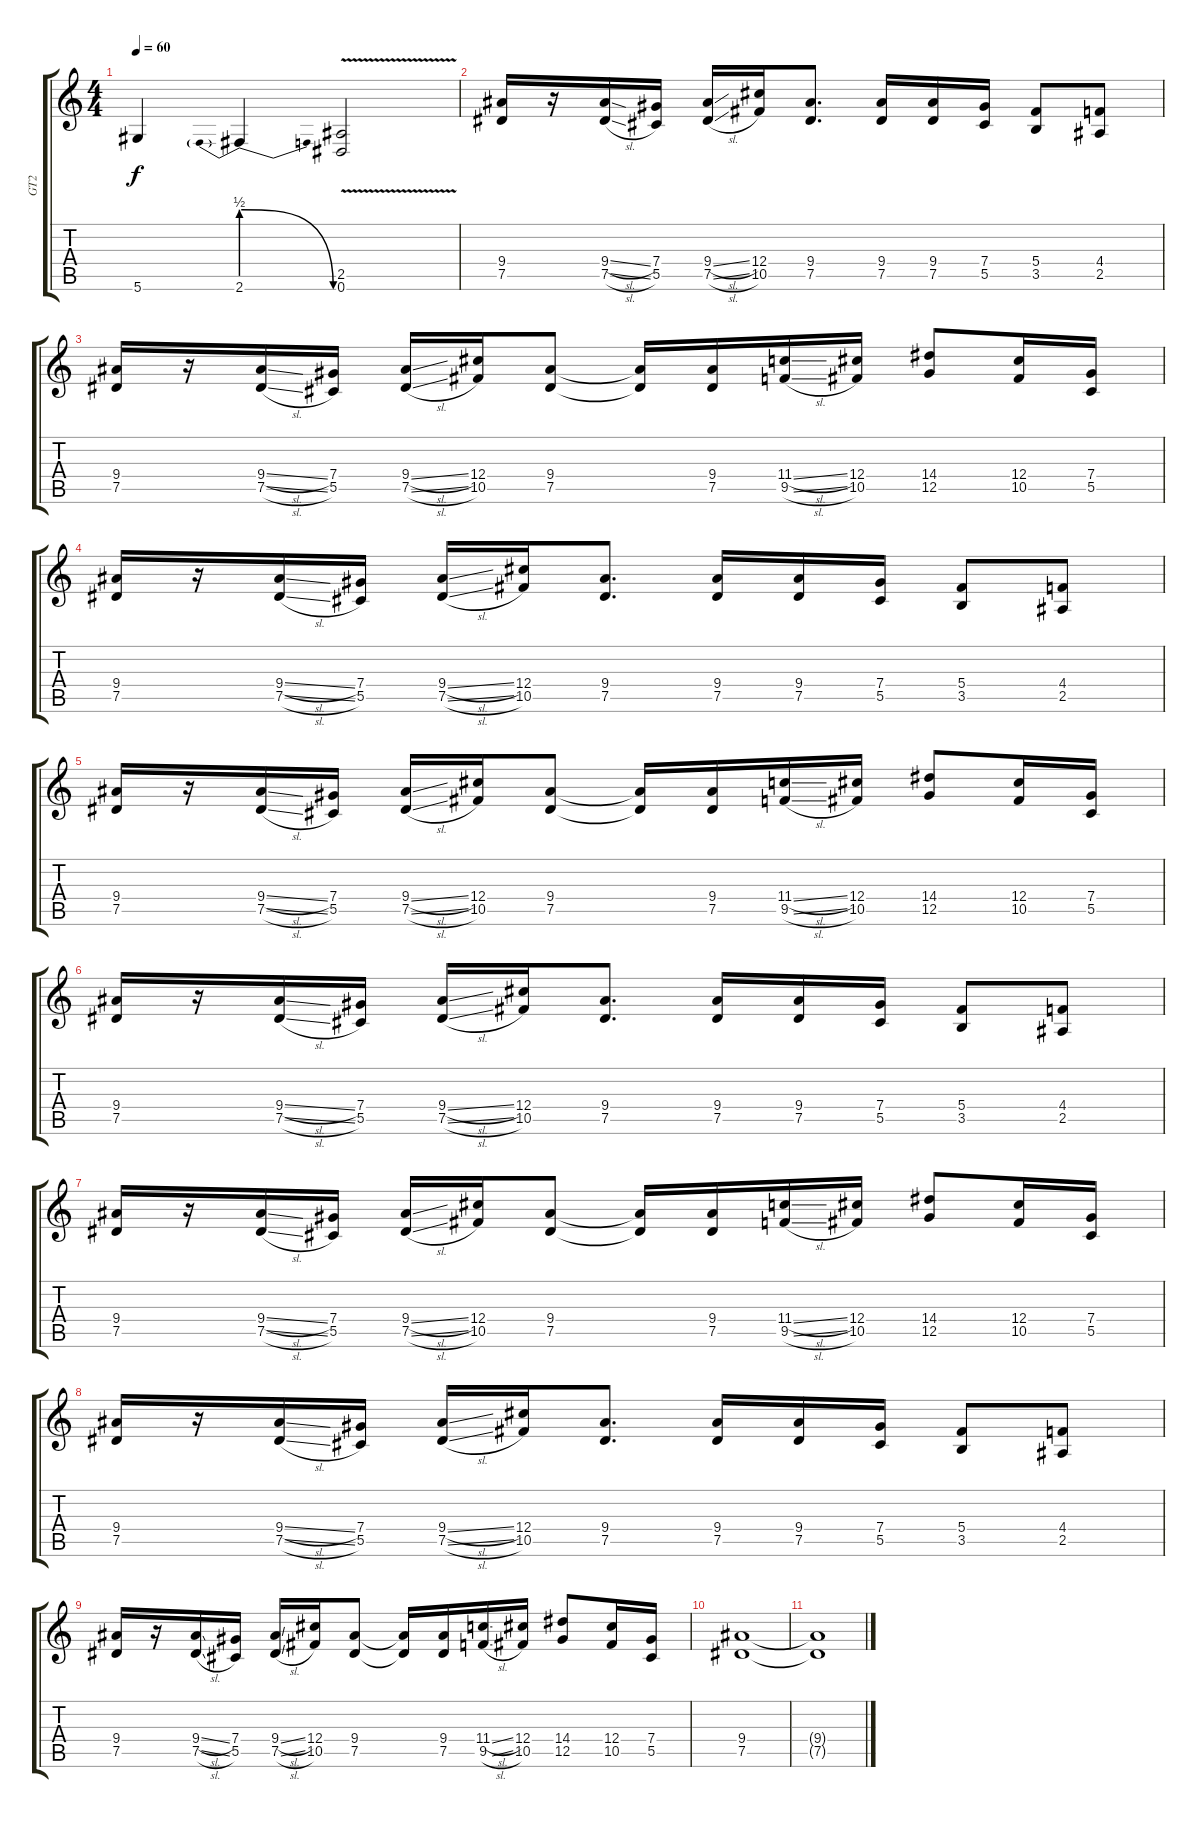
\track ("GT2" "GT2") {instrument overdrivenguitar}
\staff {score tabs}
\tuning (Eb4 Bb3 Gb3 Db3 Ab2 Eb2) {hide}
\ts (4 4)
\tempo 60
\clef g2
\ks c
5.6.4{dy f} 2.6{be (prebendrelease 0 2 60 0)}.4 (2.5 0.6{v}).2 |
(9.4 7.5).16 r.16 (9.4{sl} 7.5{sl}).16 (7.4 5.5).16 (9.4{sl} 7.5{sl}).16 (12.4 10.5).16 (9.4 7.5).8{d} (9.4 7.5).16 (9.4 7.5).16 (7.4 5.5).16 (5.4 3.5).8 (4.4 2.5).8 |
(9.4 7.5).16 r.16 (9.4{sl} 7.5{sl}).16 (7.4 5.5).16 (9.4{sl} 7.5{sl}).16 (12.4 10.5).16 (9.4 7.5).8 (9.4{t} 7.5{t}).16 (9.4 7.5).16 (11.4{sl} 9.5{sl}).16 (12.4 10.5).16 (14.4 12.5).8 (12.4 10.5).16 (7.4 5.5).16 |
(9.4 7.5).16 r.16 (9.4{sl} 7.5{sl}).16 (7.4 5.5).16 (9.4{sl} 7.5{sl}).16 (12.4 10.5).16 (9.4 7.5).8{d} (9.4 7.5).16 (9.4 7.5).16 (7.4 5.5).16 (5.4 3.5).8 (4.4 2.5).8 |
(9.4 7.5).16 r.16 (9.4{sl} 7.5{sl}).16 (7.4 5.5).16 (9.4{sl} 7.5{sl}).16 (12.4 10.5).16 (9.4 7.5).8 (9.4{t} 7.5{t}).16 (9.4 7.5).16 (11.4{sl} 9.5{sl}).16 (12.4 10.5).16 (14.4 12.5).8 (12.4 10.5).16 (7.4 5.5).16 |
(9.4 7.5).16 r.16 (9.4{sl} 7.5{sl}).16 (7.4 5.5).16 (9.4{sl} 7.5{sl}).16 (12.4 10.5).16 (9.4 7.5).8{d} (9.4 7.5).16 (9.4 7.5).16 (7.4 5.5).16 (5.4 3.5).8 (4.4 2.5).8 |
(9.4 7.5).16 r.16 (9.4{sl} 7.5{sl}).16 (7.4 5.5).16 (9.4{sl} 7.5{sl}).16 (12.4 10.5).16 (9.4 7.5).8 (9.4{t} 7.5{t}).16 (9.4 7.5).16 (11.4{sl} 9.5{sl}).16 (12.4 10.5).16 (14.4 12.5).8 (12.4 10.5).16 (7.4 5.5).16 |
(9.4 7.5).16 r.16 (9.4{sl} 7.5{sl}).16 (7.4 5.5).16 (9.4{sl} 7.5{sl}).16 (12.4 10.5).16 (9.4 7.5).8{d} (9.4 7.5).16 (9.4 7.5).16 (7.4 5.5).16 (5.4 3.5).8 (4.4 2.5).8 |
(9.4 7.5).16 r.16 (9.4{sl} 7.5{sl}).16 (7.4 5.5).16 (9.4{sl} 7.5{sl}).16 (12.4 10.5).16 (9.4 7.5).8 (9.4{t} 7.5{t}).16 (9.4 7.5).16 (11.4{sl} 9.5{sl}).16 (12.4 10.5).16 (14.4 12.5).8 (12.4 10.5).16 (7.4 5.5).16 |
(9.4 7.5).1 |
(9.4{t} 7.5{t}).1
